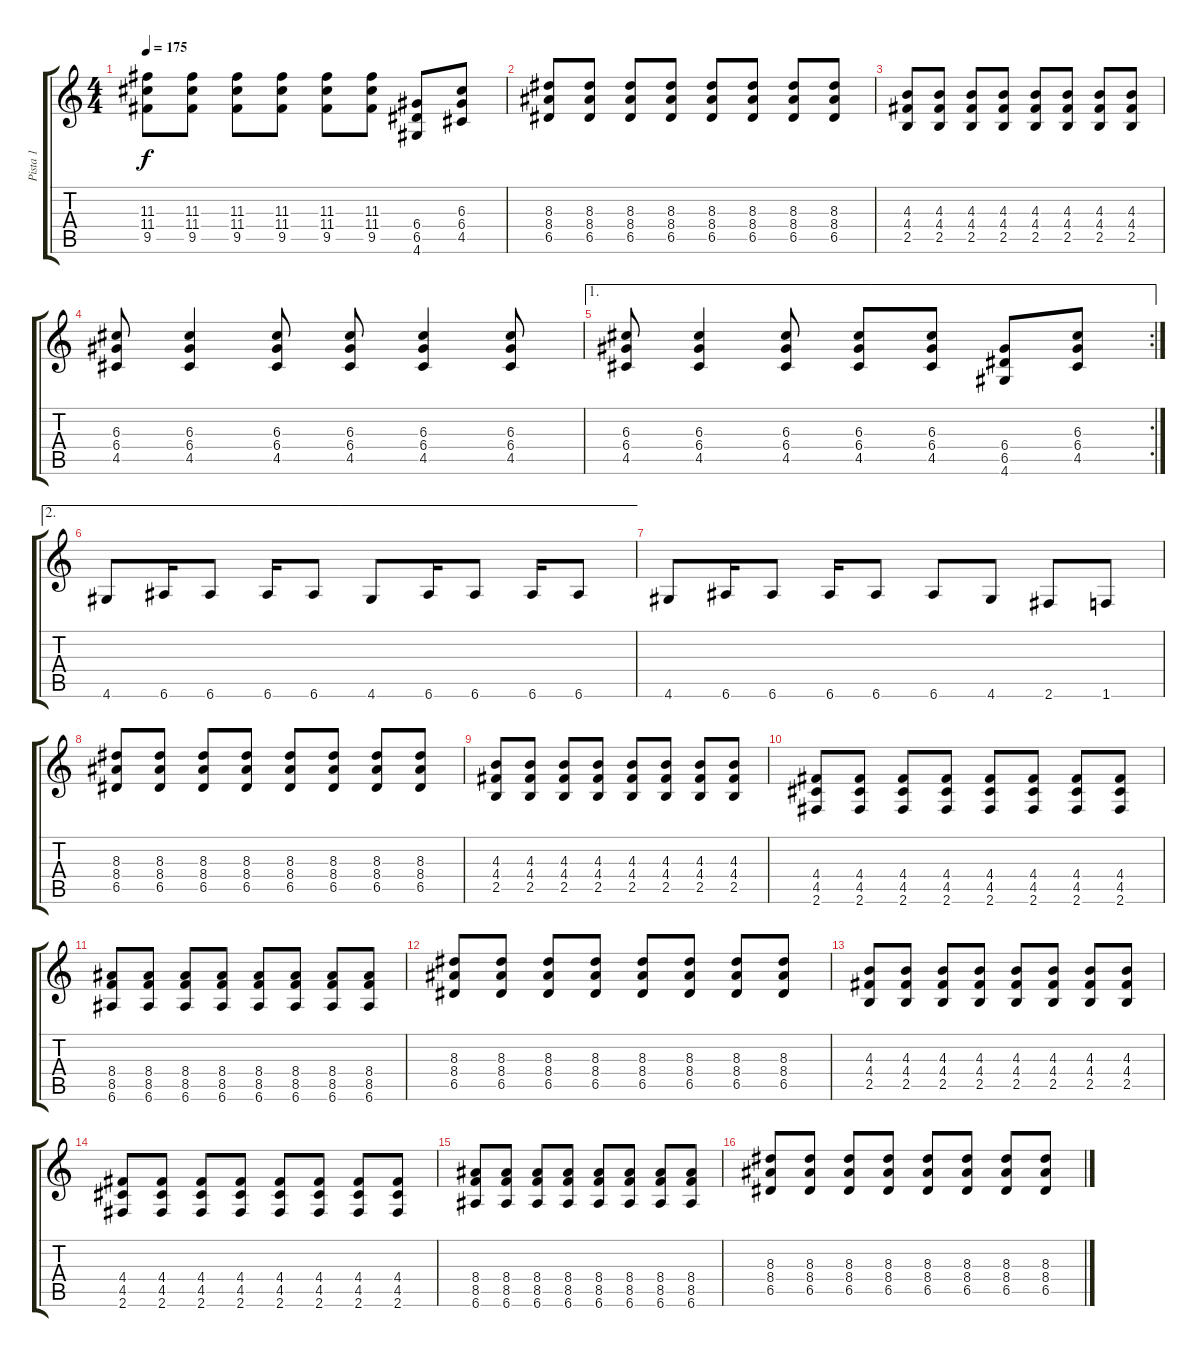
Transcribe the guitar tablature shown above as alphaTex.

\track ("Pista 1" "Pista 1") {instrument distortionguitar}
\staff {score tabs}
\tuning (E4 B3 G3 D3 A2 E2) {hide}
\ts (4 4)
\tempo 175
\clef g2
\ks c
(11.3 11.4 9.5).8{dy f} (11.3 11.4 9.5).8 (11.3 11.4 9.5).8 (11.3 11.4 9.5).8 (11.3 11.4 9.5).8 (11.3 11.4 9.5).8 (6.4 6.5 4.6).8 (6.3 6.4 4.5).8 |
(8.3 8.4 6.5).8 (8.3 8.4 6.5).8 (8.3 8.4 6.5).8 (8.3 8.4 6.5).8 (8.3 8.4 6.5).8 (8.3 8.4 6.5).8 (8.3 8.4 6.5).8 (8.3 8.4 6.5).8 |
(4.3 4.4 2.5).8 (4.3 4.4 2.5).8 (4.3 4.4 2.5).8 (4.3 4.4 2.5).8 (4.3 4.4 2.5).8 (4.3 4.4 2.5).8 (4.3 4.4 2.5).8 (4.3 4.4 2.5).8 |
(6.3 6.4 4.5).8 (6.3 6.4 4.5).4 (6.3 6.4 4.5).8 (6.3 6.4 4.5).8 (6.3 6.4 4.5).4 (6.3 6.4 4.5).8 |
\ae 1
\rc 2
(6.3 6.4 4.5).8 (6.3 6.4 4.5).4 (6.3 6.4 4.5).8 (6.3 6.4 4.5).8 (6.3 6.4 4.5).8 (6.4 6.5 4.6).8 (6.3 6.4 4.5).8 |
\ae 2
4.6.8 6.6.16 6.6.8 6.6.16 6.6.8 4.6.8 6.6.16 6.6.8 6.6.16 6.6.8 |
4.6.8 6.6.16 6.6.8 6.6.16 6.6.8 6.6.8 4.6.8 2.6.8 1.6.8 |
(8.3 8.4 6.5).8 (8.3 8.4 6.5).8 (8.3 8.4 6.5).8 (8.3 8.4 6.5).8 (8.3 8.4 6.5).8 (8.3 8.4 6.5).8 (8.3 8.4 6.5).8 (8.3 8.4 6.5).8 |
(4.3 4.4 2.5).8 (4.3 4.4 2.5).8 (4.3 4.4 2.5).8 (4.3 4.4 2.5).8 (4.3 4.4 2.5).8 (4.3 4.4 2.5).8 (4.3 4.4 2.5).8 (4.3 4.4 2.5).8 |
(4.4 4.5 2.6).8 (4.4 4.5 2.6).8 (4.4 4.5 2.6).8 (4.4 4.5 2.6).8 (4.4 4.5 2.6).8 (4.4 4.5 2.6).8 (4.4 4.5 2.6).8 (4.4 4.5 2.6).8 |
(8.4 8.5 6.6).8 (8.4 8.5 6.6).8 (8.4 8.5 6.6).8 (8.4 8.5 6.6).8 (8.4 8.5 6.6).8 (8.4 8.5 6.6).8 (8.4 8.5 6.6).8 (8.4 8.5 6.6).8 |
(8.3 8.4 6.5).8 (8.3 8.4 6.5).8 (8.3 8.4 6.5).8 (8.3 8.4 6.5).8 (8.3 8.4 6.5).8 (8.3 8.4 6.5).8 (8.3 8.4 6.5).8 (8.3 8.4 6.5).8 |
(4.3 4.4 2.5).8 (4.3 4.4 2.5).8 (4.3 4.4 2.5).8 (4.3 4.4 2.5).8 (4.3 4.4 2.5).8 (4.3 4.4 2.5).8 (4.3 4.4 2.5).8 (4.3 4.4 2.5).8 |
(4.4 4.5 2.6).8 (4.4 4.5 2.6).8 (4.4 4.5 2.6).8 (4.4 4.5 2.6).8 (4.4 4.5 2.6).8 (4.4 4.5 2.6).8 (4.4 4.5 2.6).8 (4.4 4.5 2.6).8 |
(8.4 8.5 6.6).8 (8.4 8.5 6.6).8 (8.4 8.5 6.6).8 (8.4 8.5 6.6).8 (8.4 8.5 6.6).8 (8.4 8.5 6.6).8 (8.4 8.5 6.6).8 (8.4 8.5 6.6).8 |
(8.3 8.4 6.5).8 (8.3 8.4 6.5).8 (8.3 8.4 6.5).8 (8.3 8.4 6.5).8 (8.3 8.4 6.5).8 (8.3 8.4 6.5).8 (8.3 8.4 6.5).8 (8.3 8.4 6.5).8
